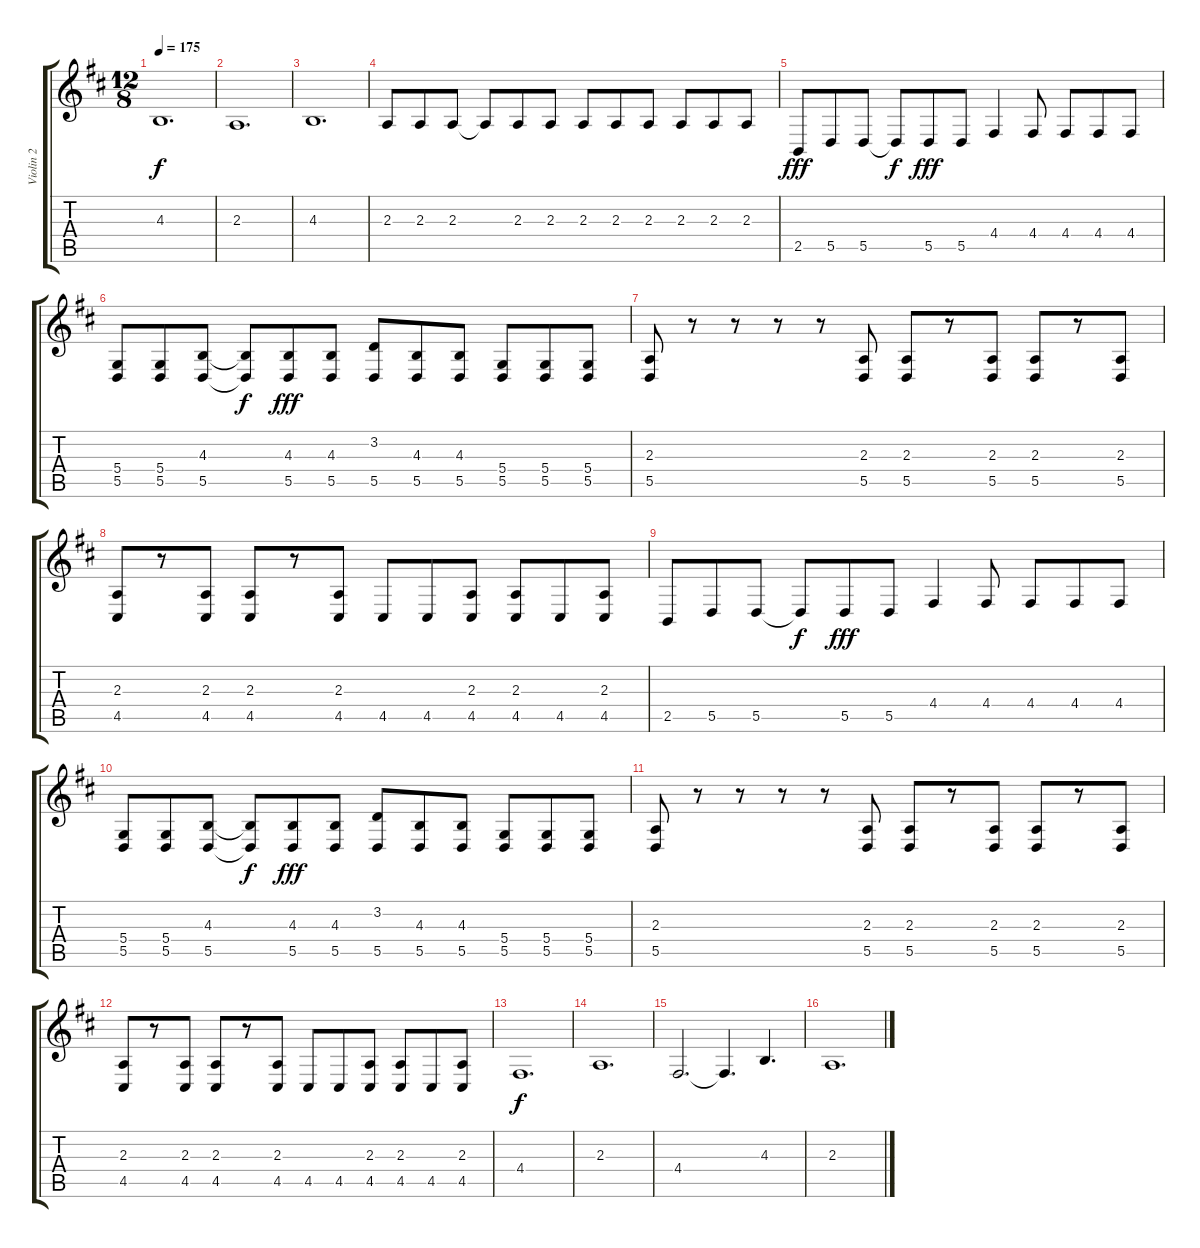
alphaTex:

\track ("Violin 2" "Violin 2") {instrument violin}
\staff {score tabs}
\tuning (E4 B3 G3 D3 A2 E2) {hide}
\ts (12 8)
\tempo 175
\clef g2
\ks d
4.3.1{d dy f} |
2.3.1{d} |
4.3.1{d} |
2.3.8 2.3.8 2.3.8 2.3{t}.8 2.3.8 2.3.8 2.3.8 2.3.8 2.3.8 2.3.8 2.3.8 2.3.8 |
2.5.8{dy fff} 5.5.8 5.5.8 5.5{t}.8{dy f} 5.5.8{dy fff} 5.5.8 4.4.4 4.4.8 4.4.8 4.4.8 4.4.8 |
(5.4 5.5).8 (5.4 5.5).8 (4.3 5.5).8 (4.3{t} 5.5{t}).8{dy f} (4.3 5.5).8{dy fff} (4.3 5.5).8 (3.2 5.5).8 (4.3 5.5).8 (4.3 5.5).8 (5.4 5.5).8 (5.4 5.5).8 (5.4 5.5).8 |
(2.3 5.5).8 r.8 r.8 r.8 r.8 (2.3 5.5).8 (2.3 5.5).8 r.8 (2.3 5.5).8 (2.3 5.5).8 r.8 (2.3 5.5).8 |
(2.3 4.5).8 r.8 (2.3 4.5).8 (2.3 4.5).8 r.8 (2.3 4.5).8 4.5.8 4.5.8 (2.3 4.5).8 (2.3 4.5).8 4.5.8 (2.3 4.5).8 |
2.5.8 5.5.8 5.5.8 5.5{t}.8{dy f} 5.5.8{dy fff} 5.5.8 4.4.4 4.4.8 4.4.8 4.4.8 4.4.8 |
(5.4 5.5).8 (5.4 5.5).8 (4.3 5.5).8 (4.3{t} 5.5{t}).8{dy f} (4.3 5.5).8{dy fff} (4.3 5.5).8 (3.2 5.5).8 (4.3 5.5).8 (4.3 5.5).8 (5.4 5.5).8 (5.4 5.5).8 (5.4 5.5).8 |
(2.3 5.5).8 r.8 r.8 r.8 r.8 (2.3 5.5).8 (2.3 5.5).8 r.8 (2.3 5.5).8 (2.3 5.5).8 r.8 (2.3 5.5).8 |
(2.3 4.5).8 r.8 (2.3 4.5).8 (2.3 4.5).8 r.8 (2.3 4.5).8 4.5.8 4.5.8 (2.3 4.5).8 (2.3 4.5).8 4.5.8 (2.3 4.5).8 |
4.4.1{d dy f} |
2.3.1{d} |
4.4.2{d} 4.4{t}.4{d} 4.3.4{d} |
2.3.1{d}
